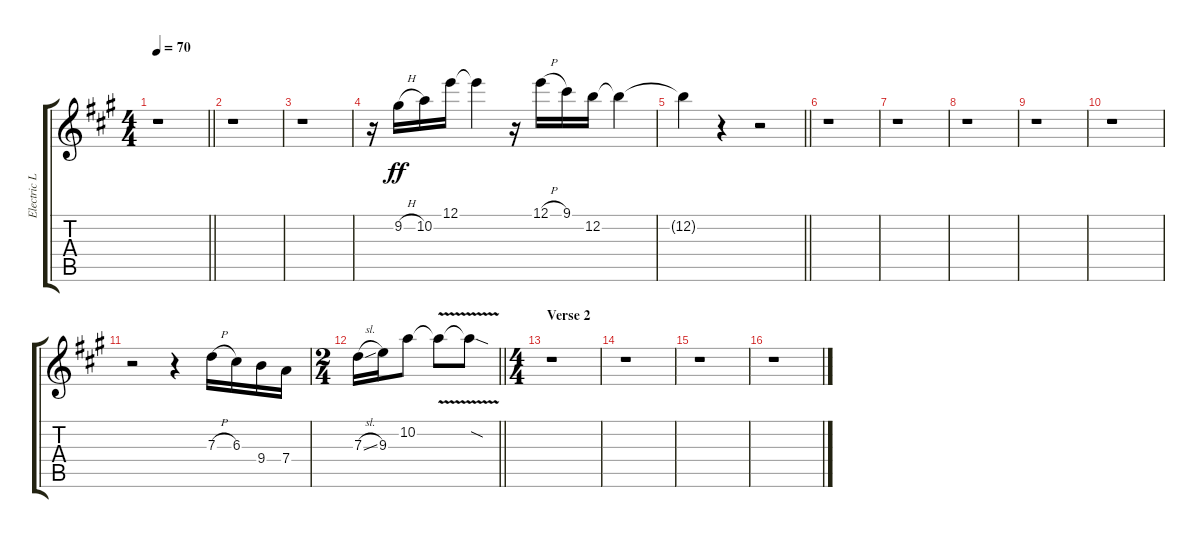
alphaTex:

\track ("Electric Lead, Distortion" "Electric L") {instrument distortionguitar}
\staff {score tabs}
\tuning (E4 B3 G3 D3 A2 E2) {hide}
\ts (4 4)
\tempo 70
\clef g2
\barLineRight lightlight
\ks a
r.1{dy ff} |
r.1 |
r.1 |
r.16 9.2{h}.16 10.2.16 12.1.16 12.1{t}.4 r.16 12.1{h}.16 9.1.16 12.2.16 12.2{t}.4 |
\barLineRight lightlight
12.2{t}.4 r.4 r.2 |
r.1 |
r.1 |
r.1 |
r.1 |
r.1 |
r.2 r.4 7.3{h}.16 6.3.16 9.4.16 7.4.16 |
\ts (2 4)
\barLineRight lightlight
7.3{sl}.16 9.3.16 10.2.8 10.2{v t}.8 10.2{sod t}.8 |
\ts (4 4)
\section ("" "Verse 2")
r.1 |
r.1 |
r.1 |
r.1
